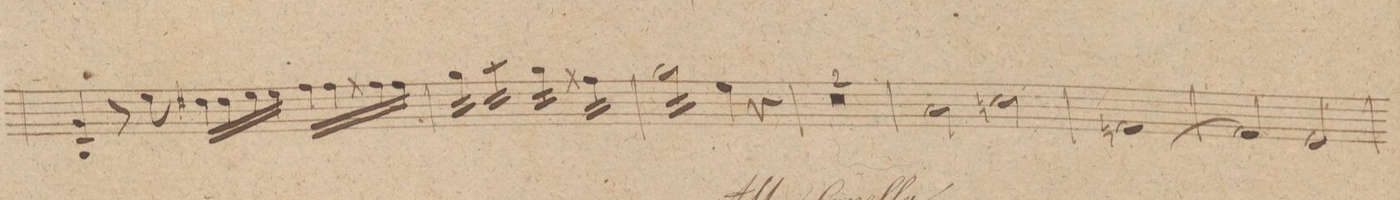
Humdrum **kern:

**kern	**dynam
*I"Violino IIdo	*
*clefG2	*
*k[f#c#g#]	*
*met(c)	*
*M4/4	*
4B/ 4g#	.
8r	.
8ee\	.
16dd#X\LL	.
16dd#\	.
16ee\	.
16ee\JJ	.
16ff#\LL	.
16ff#\	.
16ff##X\	.
16ff##\JJ	.
=170	=170
*tremolo	*
16gg#\LL	.
16gg#\	.
16gg#\	.
16gg#\JJ	.
16aa\LL	.
16aa\	.
16aa\	.
16aa\JJ	.
16gg#\LL	.
16gg#\	.
16gg#\	.
16gg#\JJ	.
16ff##X\LL	.
16ff##\	.
16ff##\	.
16ff##\JJ	.
=171	=171
16gg#\LL	.
16gg#\	.
16gg#\	.
16gg#\	.
16gg#\	.
16gg#\	.
16gg#\	.
16gg#\JJ	.
4ee\	.
4r	.
*Xtremolo	*
=172	=172
0r	.
=173	=173
=174	=174
2a\	.
2ccn\	.
=175	=175
[>1fn	.
=176	=176
2f/]	.
2e/	.
=177	=177
*-	*-
